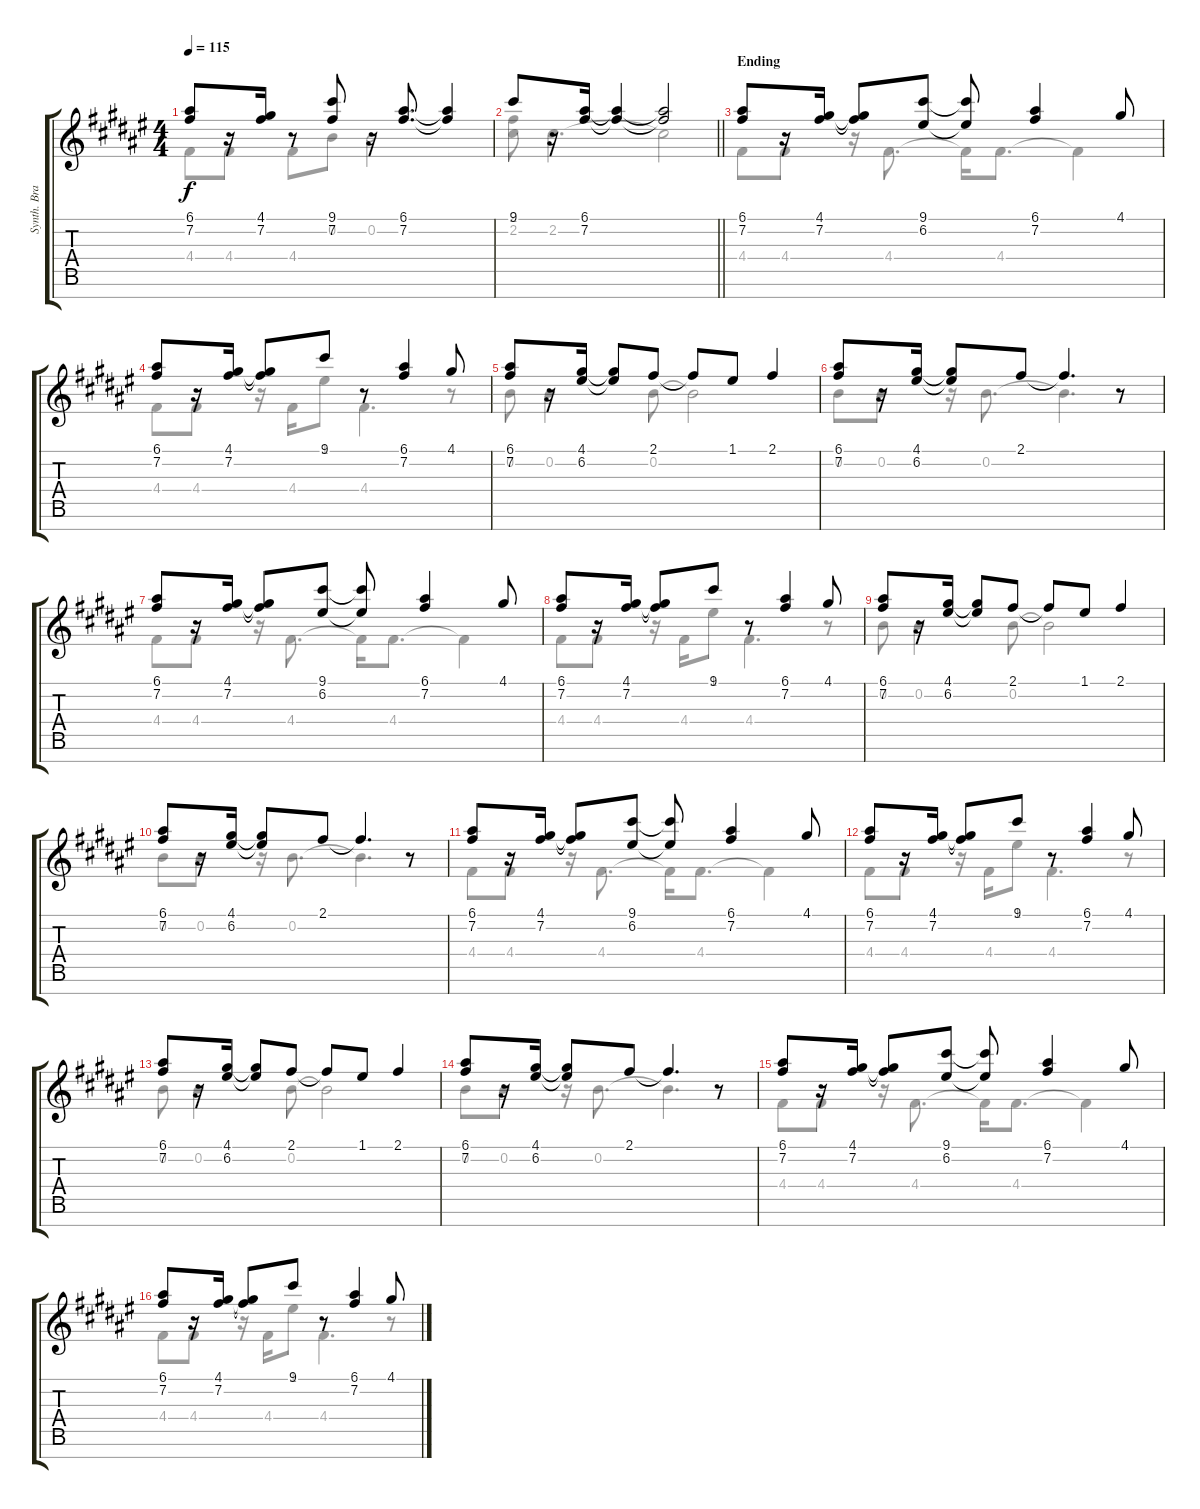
\track ("Synth. Brass" "Synth. Bra") {instrument synthbrass1}
\staff {score tabs}
\tuning (E5 B4 G4 D4 A3 E3 B2) {hide}
\voice
\ts (4 4)
\tempo 115
\clef g2
\ks f#
(6.1 7.2).8{dy f} r.16 (4.1 7.2).16 r.8 (9.1 7.2).8 r.16 (6.1 7.2).8{d} (6.1{t} 7.2{t}).4 |
\barLineRight lightlight
9.1.8 r.16 (6.1 7.2).16 (6.1{t} 7.2{t}).4 (6.1{t} 7.2{t}).2 |
\section ("" "Ending")
(6.1 7.2).8 r.16 (4.1 7.2).16 (4.1{t} 7.2{t}).8 (9.1 6.2).8 (9.1{t} 6.2{t}).8 (6.1 7.2).4 4.1.8 |
(6.1 7.2).8 r.16 (4.1 7.2).16 (4.1{t} 7.2{t}).8 9.1.8 r.8 (6.1 7.2).4 4.1.8 |
(6.1 7.2).8 r.16 (4.1 6.2).16 (4.1{t} 6.2{t}).8 2.1.8 2.1{t}.8 1.1.8 2.1.4 |
(6.1 7.2).8 r.16 (4.1 6.2).16 (4.1{t} 6.2{t}).8 2.1.8 2.1{t}.4{d} r.8 |
(6.1 7.2).8 r.16 (4.1 7.2).16 (4.1{t} 7.2{t}).8 (9.1 6.2).8 (9.1{t} 6.2{t}).8 (6.1 7.2).4 4.1.8 |
(6.1 7.2).8 r.16 (4.1 7.2).16 (4.1{t} 7.2{t}).8 9.1.8 r.8 (6.1 7.2).4 4.1.8 |
(6.1 7.2).8 r.16 (4.1 6.2).16 (4.1{t} 6.2{t}).8 2.1.8 2.1{t}.8 1.1.8 2.1.4 |
(6.1 7.2).8 r.16 (4.1 6.2).16 (4.1{t} 6.2{t}).8 2.1.8 2.1{t}.4{d} r.8 |
(6.1 7.2).8 r.16 (4.1 7.2).16 (4.1{t} 7.2{t}).8 (9.1 6.2).8 (9.1{t} 6.2{t}).8 (6.1 7.2).4 4.1.8 |
(6.1 7.2).8 r.16 (4.1 7.2).16 (4.1{t} 7.2{t}).8 9.1.8 r.8 (6.1 7.2).4 4.1.8 |
(6.1 7.2).8 r.16 (4.1 6.2).16 (4.1{t} 6.2{t}).8 2.1.8 2.1{t}.8 1.1.8 2.1.4 |
(6.1 7.2).8 r.16 (4.1 6.2).16 (4.1{t} 6.2{t}).8 2.1.8 2.1{t}.4{d} r.8 |
(6.1 7.2).8 r.16 (4.1 7.2).16 (4.1{t} 7.2{t}).8 (9.1 6.2).8 (9.1{t} 6.2{t}).8 (6.1 7.2).4 4.1.8 |
(6.1 7.2).8 r.16 (4.1 7.2).16 (4.1{t} 7.2{t}).8 9.1.8 r.8 (6.1 7.2).4 4.1.8
\voice
\clef g2
\ottava regular
\simile none
\ks f#
4.4.8{dy f} 4.4.8 4.4.8 0.2.8 0.2.2 |
\barLineRight lightlight
(2.1 2.2).8 2.2.4{d} 2.2{t}.2 |
4.4.8 4.4.8 r.16 4.4.8{d} 4.4{t}.16 4.4.8{d} 4.4{t}.4 |
4.4.8 4.4.8 r.16 4.4.16 1.1.8 4.4.4{d} r.8 |
0.2.8 0.2.4 0.2.8 0.2{t}.2 |
0.2.8 0.2.8 r.16 0.2.8{d} 0.2{t}.4{d} r.8 |
4.4.8 4.4.8 r.16 4.4.8{d} 4.4{t}.16 4.4.8{d} 4.4{t}.4 |
4.4.8 4.4.8 r.16 4.4.16 1.1.8 4.4.4{d} r.8 |
0.2.8 0.2.4 0.2.8 0.2{t}.2 |
0.2.8 0.2.8 r.16 0.2.8{d} 0.2{t}.4{d} r.8 |
4.4.8 4.4.8 r.16 4.4.8{d} 4.4{t}.16 4.4.8{d} 4.4{t}.4 |
4.4.8 4.4.8 r.16 4.4.16 1.1.8 4.4.4{d} r.8 |
0.2.8 0.2.4 0.2.8 0.2{t}.2 |
0.2.8 0.2.8 r.16 0.2.8{d} 0.2{t}.4{d} r.8 |
4.4.8 4.4.8 r.16 4.4.8{d} 4.4{t}.16 4.4.8{d} 4.4{t}.4 |
4.4.8 4.4.8 r.16 4.4.16 1.1.8 4.4.4{d} r.8
